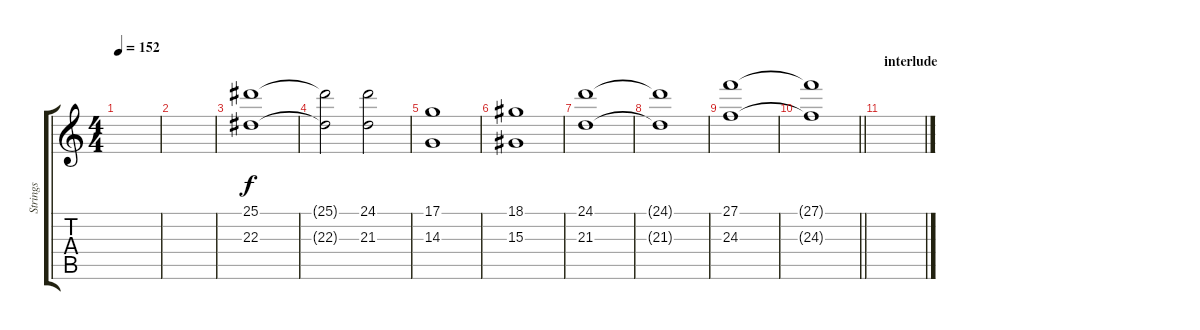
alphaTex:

\track ("Strings" "Strings") {instrument synthstrings1}
\staff {score tabs}
\tuning (D4 A3 F3 C3 G2 C2) {hide}
\ts (4 4)
\tempo 152
\clef g2
\ks c
|
|
(25.1 22.3).1{volume 9} |
(25.1{t} 22.3{t}).2 (24.1 21.3).2 |
(17.1 14.3).1 |
(18.1 15.3).1 |
(24.1 21.3).1 |
(24.1{t} 21.3{t}).1 |
(27.1 24.3).1 |
\barLineRight lightlight
(27.1{t} 24.3{t}).1 |
\section ("" "interlude")
